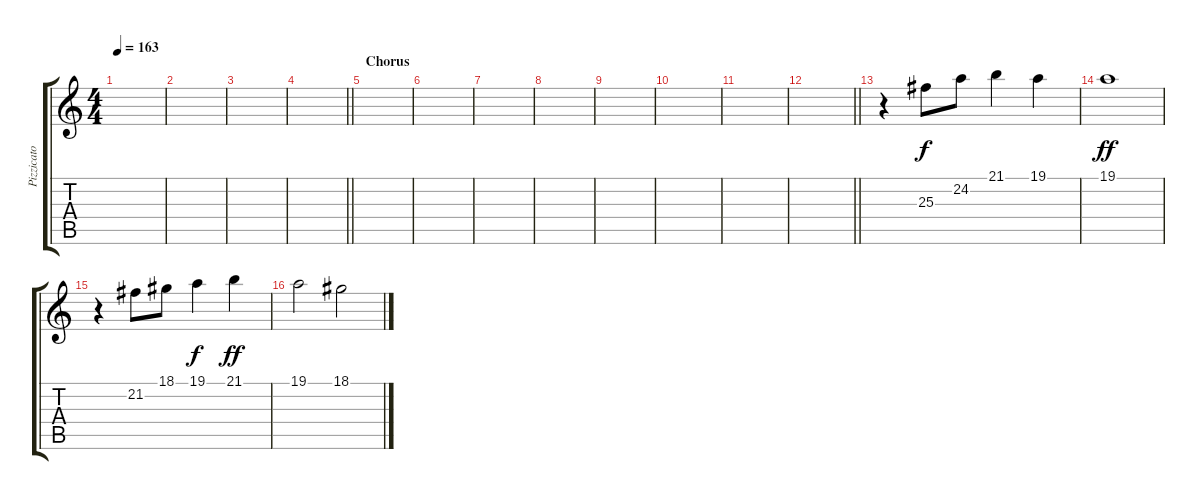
\track ("Pizzicato" "Pizzicato") {instrument pizzicatostrings}
\staff {score tabs}
\tuning (D4 A3 F3 C3 G2 D2) {hide}
\ts (4 4)
\tempo 163
\clef g2
\ks c
|
|
|
\barLineRight lightlight
|
\section ("" "Chorus ")
|
|
|
|
|
|
|
\barLineRight lightlight
|
r.4{instrument brightacousticpiano} 25.3.8 24.2.8 21.1.4{dy f} 19.1.4 |
19.1.1{dy ff} |
r.4 21.2.8 18.1.8 19.1.4{dy f} 21.1.4{dy ff} |
19.1.2 18.1.2
